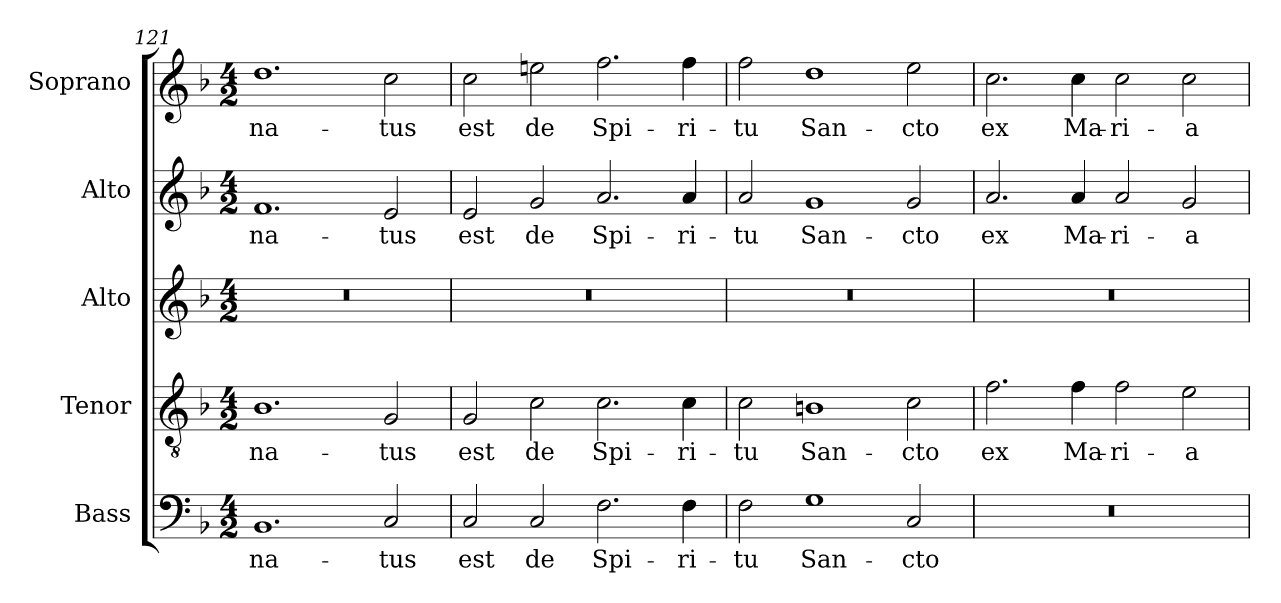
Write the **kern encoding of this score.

**kern	**text	**kern	**text	**kern	**kern	**text	**kern	**text
*part5	*part5	*part4	*part4	*part3	*part2	*part2	*part1	*part1
*staff5	*staff5	*staff4	*staff4	*staff3	*staff2	*staff2	*staff1	*staff1
*I"Bass	*	*I"Tenor	*	*I"Alto	*I"Alto	*	*I"Soprano	*
*I'B.	*	*I'T.	*	*I'A.	*I'A.	*	*I'S.	*
*clefF4	*	*clefGv2	*	*clefG2	*clefG2	*	*clefG2	*
*	*	*ITrd7c12	*	*	*	*	*	*
*k[b-]	*	*k[b-]	*	*k[b-]	*k[b-]	*	*k[b-]	*
*F:	*	*F:	*	*F:	*F:	*	*F:	*
*M4/2	*	*M4/2	*	*M4/2	*M4/2	*	*M4/2	*
=121	=121	=121	=121	=121	=121	=121	=121	=121
!	!LO:LY:b:color=#000000	!	!	!	!	!	!	!
!	!	!	!LO:LY:b:color=#000000	!LO:N:vis=1	!	!	!	!
!	!	!	!	!	!	!LO:LY:b:color=#000000	!	!
!	!	!	!	!	!	!	!	!LO:LY:b:color=#000000
1.BB-i	-na-	1.BB-i	-na-	0r	1.fi	-na-	1.ddi	-na-
!	!LO:LY:b:color=#000000	!	!	!	!	!	!	!
!	!	!	!LO:LY:b:color=#000000	!	!	!	!	!
!	!	!	!	!	!	!LO:LY:b:color=#000000	!	!
!	!	!	!	!	!	!	!	!LO:LY:b:color=#000000
2Ci/	-tus	2GGi/	-tus	.	2ei/	-tus	2cci\	-tus
=122	=122	=122	=122	=122	=122	=122	=122	=122
!	!LO:LY:b:color=#000000	!	!	!	!	!	!	!
!	!	!	!LO:LY:b:color=#000000	!LO:N:vis=1	!	!	!	!
!	!	!	!	!	!	!LO:LY:b:color=#000000	!	!
!	!	!	!	!	!	!	!	!LO:LY:b:color=#000000
2Ci/	est	2GGi/	est	0r	2ei/	est	2cci\	est
!	!LO:LY:b:color=#000000	!	!	!	!	!	!	!
!	!	!	!LO:LY:b:color=#000000	!	!	!	!	!
!	!	!	!	!	!	!LO:LY:b:color=#000000	!	!
!	!	!	!	!	!	!	!	!LO:LY:b:color=#000000
2Ci/	de	2Ci\	de	.	2gi/	de	2eeni\	de
!	!LO:LY:b:color=#000000	!	!	!	!	!	!	!
!	!	!	!LO:LY:b:color=#000000	!	!	!	!	!
!	!	!	!	!	!	!LO:LY:b:color=#000000	!	!
!	!	!	!	!	!	!	!	!LO:LY:b:color=#000000
2.Fi\	Spi-	2.Ci\	Spi-	.	2.ai/	Spi-	2.ffi\	Spi-
!	!LO:LY:b:color=#000000	!	!	!	!	!	!	!
!	!	!	!LO:LY:b:color=#000000	!	!	!	!	!
!	!	!	!	!	!	!LO:LY:b:color=#000000	!	!
!	!	!	!	!	!	!	!	!LO:LY:b:color=#000000
4Fi\	-ri-	4Ci\	-ri-	.	4ai/	-ri-	4ffi\	-ri-
=123	=123	=123	=123	=123	=123	=123	=123	=123
!	!LO:LY:b:color=#000000	!	!	!	!	!	!	!
!	!	!	!LO:LY:b:color=#000000	!LO:N:vis=1	!	!	!	!
!	!	!	!	!	!	!LO:LY:b:color=#000000	!	!
!	!	!	!	!	!	!	!	!LO:LY:b:color=#000000
2Fi\	-tu	2Ci\	-tu	0r	2ai/	-tu	2ffi\	-tu
!	!LO:LY:b:color=#000000	!	!	!	!	!	!	!
!	!	!	!LO:LY:b:color=#000000	!	!	!	!	!
!	!	!	!	!	!	!LO:LY:b:color=#000000	!	!
!	!	!	!	!	!	!	!	!LO:LY:b:color=#000000
1Gi	San-	1BBni	San-	.	1gi	San-	1ddi	San-
!	!LO:LY:b:color=#000000	!	!	!	!	!	!	!
!	!	!	!LO:LY:b:color=#000000	!	!	!	!	!
!	!	!	!	!	!	!LO:LY:b:color=#000000	!	!
!	!	!	!	!	!	!	!	!LO:LY:b:color=#000000
2Ci/	-cto	2Ci\	-cto	.	2gi/	-cto	2eei\	-cto
=124	=124	=124	=124	=124	=124	=124	=124	=124
!LO:N:vis=1	!	!	!	!	!	!	!	!
!	!	!	!LO:LY:b:color=#000000	!LO:N:vis=1	!	!	!	!
!	!	!	!	!	!	!LO:LY:b:color=#000000	!	!
!	!	!	!	!	!	!	!	!LO:LY:b:color=#000000
0r	.	2.Fi\	ex	0r	2.ai/	ex	2.cci\	ex
!	!	!	!LO:LY:b:color=#000000	!	!	!	!	!
!	!	!	!	!	!	!LO:LY:b:color=#000000	!	!
!	!	!	!	!	!	!	!	!LO:LY:b:color=#000000
.	.	4Fi\	Ma-	.	4ai/	Ma-	4cci\	Ma-
!	!	!	!LO:LY:b:color=#000000	!	!	!	!	!
!	!	!	!	!	!	!LO:LY:b:color=#000000	!	!
!	!	!	!	!	!	!	!	!LO:LY:b:color=#000000
.	.	2Fi\	-ri-	.	2ai/	-ri-	2cci\	-ri-
!	!	!	!LO:LY:b:color=#000000	!	!	!	!	!
!	!	!	!	!	!	!LO:LY:b:color=#000000	!	!
!	!	!	!	!	!	!	!	!LO:LY:b:color=#000000
.	.	2Ei\	-a	.	2gi/	-a	2cci\	-a
=	=	=	=	=	=	=	=	=
*-	*-	*-	*-	*-	*-	*-	*-	*-
